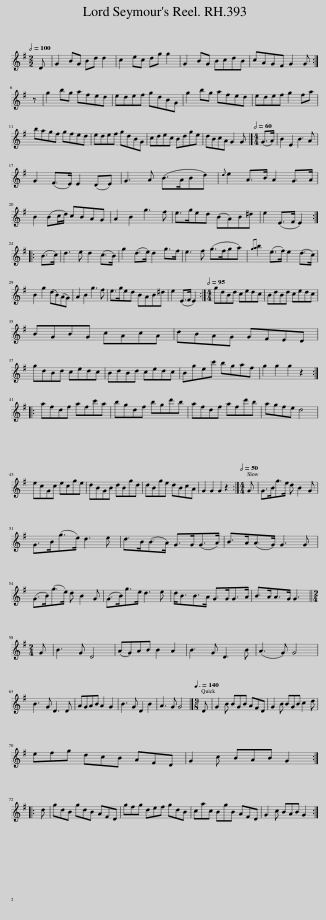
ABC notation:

X:1
L:1/8
Q:1/2=100
M:2/2
I:linebreak $
K:G
V:1 treble
V:1
 D | G2 BG Bd d2 | c2 ec dg g2 | G2 BG BcdB | cAGF G2 G :|$ %5
 z | g2 bg afed | edef gdBG | g2 bg afed | edef g2 fa |$ %10
 bagf gfed | edef gdBG | cdec Bdge | dBcA G2 G |][M:4/4][Q:1/2=60] (G>A) | %15
 B2 E2 B3 A |$ G2 (F>E) E2 (DE) | G3 A (B>ABd) |{d} e2 A>B A2 G>A |$ B2 (Bc/d/) cBAG | %20
 A2 B2 g3 f | e>ged (BA)B^d | e2 (E>F E2) ::$ (B>c) | d3 e d2 (c>B) | %25
 g2 (d>e) d2 g>f | e3 f (g>fga) |{ga} b2 (e>f) e2 (d>c) |$ B2 g2 (dB)(AG) | A2 B2 g3 f | %30
 e>ged BAB^d | e2 (E>F E2) :|[M:4/4][Q:1/2=95] gdBd cedc | BdBd cedc |$ BGBG cAcA | %35
 dBAG GFED |$ gdBd cedc | BdBd cedc | Bgec' bgaf | g2 g2 g2 z2 ::$ %40
 afdf afc'a | bgdf bgd'b | afdf afd'b | agfe d4 |$ ecGc ecge | %45
 dBGB dBgd | dBge dBcA | G2 G2 G2 z2 :|[M:4/4][Q:1/2=50] G | G>Bg>e d B2 G |$ %50
 G>B(g>e) d3 e | d>B(B>A) G>G(G>A) | B>A(A>G) G3 G |$ (G>B)(g>e) d B2 G | (G>B)g>e d3 e | %55
 d<BB>A G>GG>A | B>AA>G G3 ||$[M:2/4] G | B3 G D4 | (AG)AB B2 A2 | %60
 B3 G D3 B | (A3 G) G4 |$ B3 G D3 D | AGAB A2 G2 | B3 G D2 B2 | %65
 A3 G G4 |][M:9/8][Q:3/8=140] D | G2 B BGB AFD | G2 B BGB c2 d |$ efg dcB AFD | %70
 G2 c BAB G2 ::$ d | gdB gdB AFD | gfg def gdB | cac BgB AFD | %75
 G2 c BAB G2 :| %76
